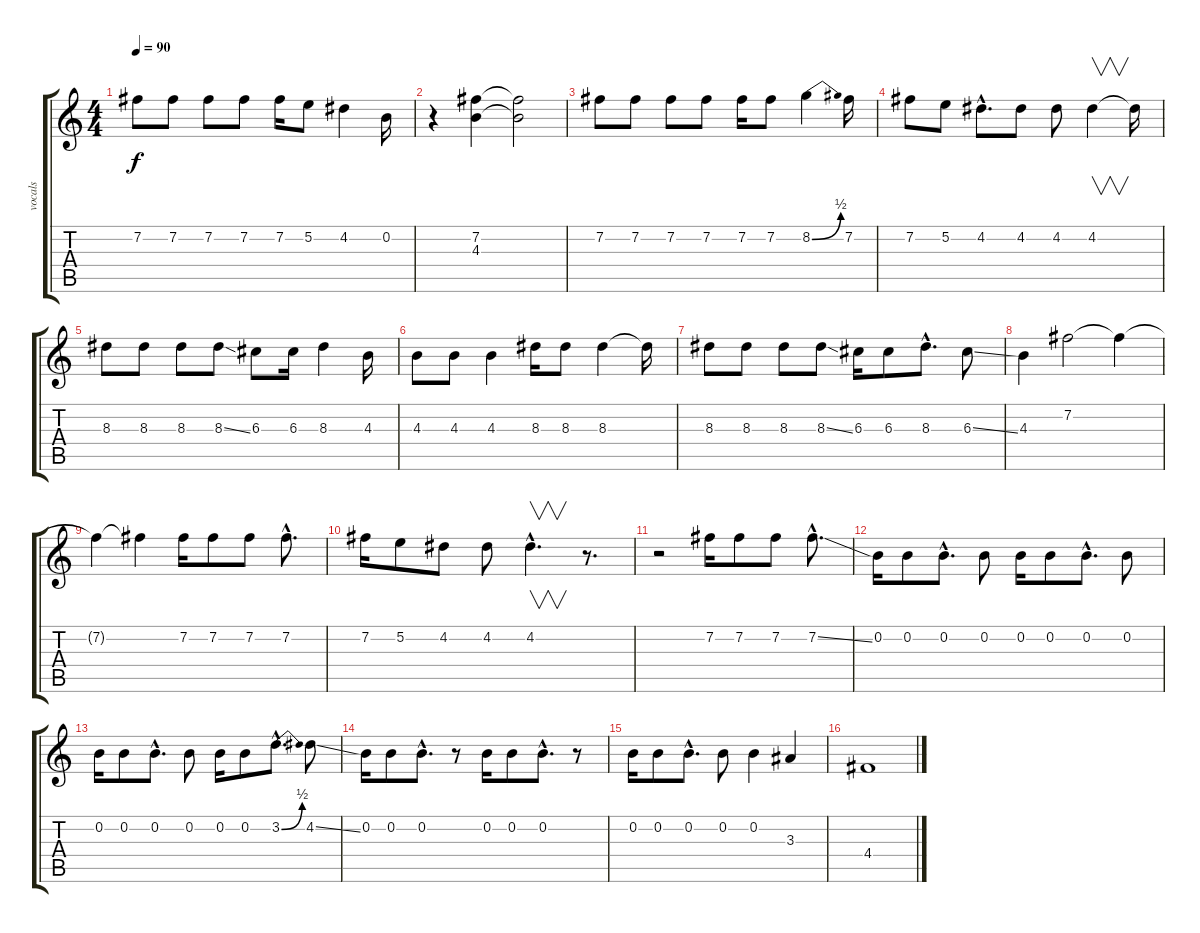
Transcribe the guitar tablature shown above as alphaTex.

\track ("vocals" "vocals") {instrument contrabass}
\staff {score tabs}
\tuning (E4 B3 G3 D3 A2 E2) {hide}
\ts (4 4)
\tempo 90
\clef g2
\ks c
7.2.8{dy f} 7.2.8 7.2.8 7.2.8 7.2.16 5.2.8 4.2.4 0.2.16 |
r.4 (7.2 4.3).4 (7.2{t} 4.3{t}).2 |
7.2.8 7.2.8 7.2.8 7.2.8 7.2.16 7.2.8 8.2{be (bend 0 0 60 2)}.4 7.2.16 |
7.2.8 5.2.8 4.2{hac}.8{d} 4.2.8 4.2.8 4.2.4{v} 4.2{t}.16 |
8.3.8 8.3.8 8.3.8 8.3{ss}.8 6.3.8 6.3.16 8.3.4 4.3.16 |
4.3.8 4.3.8 4.3.4 8.3.16 8.3.8 8.3.4 8.3{t}.16 |
8.3.8 8.3.8 8.3.8 8.3{ss}.8 6.3.16 6.3.8 8.3{hac}.8{d} 6.3{ss}.8 |
4.3.4 7.2.2 7.2{t}.4 |
7.2{t}.4 7.2{t}.4 7.2.16 7.2.8 7.2.8 7.2{hac}.8{d} |
7.2.16 5.2.8 4.2.8 4.2.8 4.2{hac}.4{v d} r.8{d} |
r.2 7.2.16 7.2.8 7.2.8 7.2{ss hac}.8{d} |
0.2.16 0.2.8 0.2{hac}.8{d} 0.2.8 0.2.16 0.2.8 0.2{hac}.8{d} 0.2.8 |
0.2.16 0.2.8 0.2{hac}.8{d} 0.2.8 0.2.16 0.2.8 3.2{be (bend 0 0 60 2) hac}.8{d} 4.2{ss}.8 |
0.2.16 0.2.8 0.2{hac}.8{d} r.8 0.2.16 0.2.8 0.2{hac}.8{d} r.8 |
0.2.16 0.2.8 0.2{hac}.8{d} 0.2.8 0.2.4 3.3.4 |
4.4.1{volume 0 instrument contrabass}
